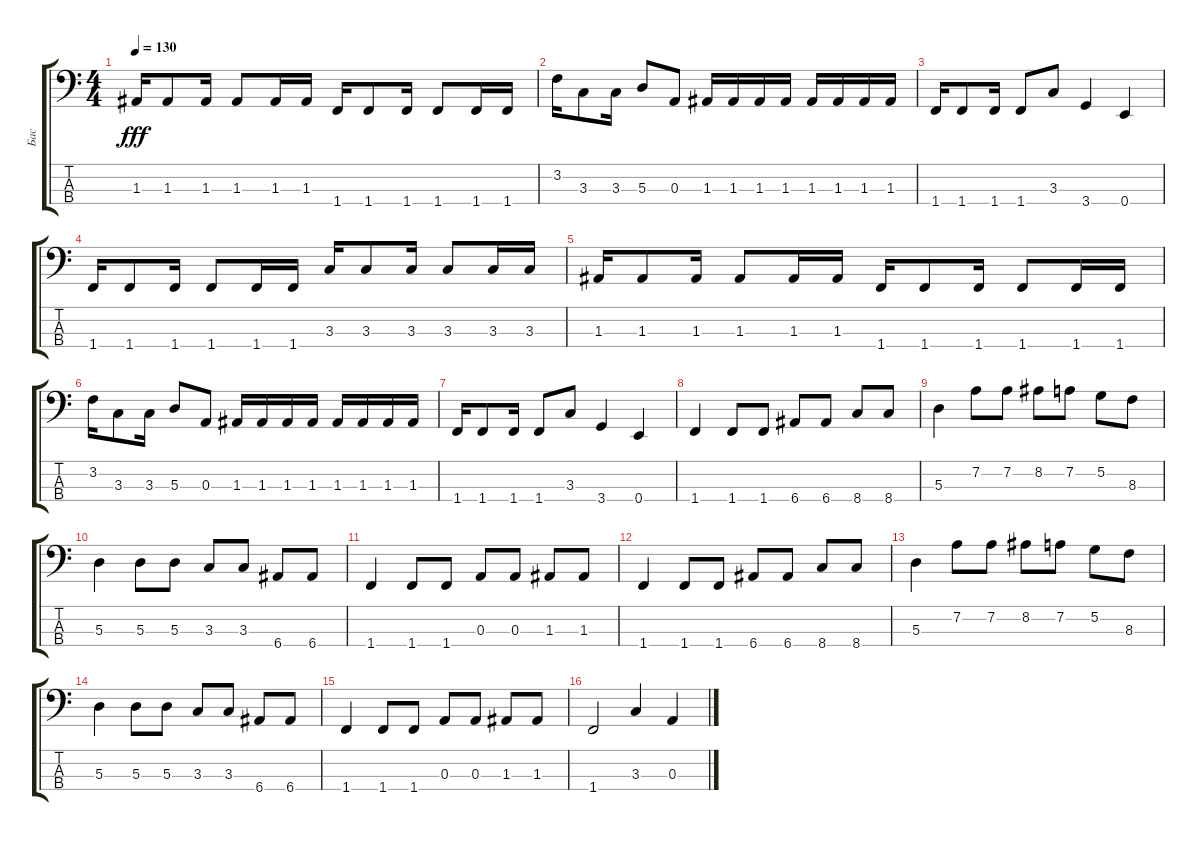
\track ("Бас" "Бас") {instrument electricbasspick}
\staff {score tabs}
\tuning (G2 D2 A1 E1) {hide}
\ts (4 4)
\tempo 130
\clef f4
\ks c
1.3.16{dy fff} 1.3.8 1.3.16 1.3.8 1.3.16 1.3.16 1.4.16 1.4.8 1.4.16 1.4.8 1.4.16 1.4.16 |
3.2.16 3.3.8 3.3.16 5.3.8 0.3.8 1.3.16 1.3.16 1.3.16 1.3.16 1.3.16 1.3.16 1.3.16 1.3.16 |
1.4.16 1.4.8 1.4.16 1.4.8 3.3.8 3.4.4 0.4.4 |
1.4.16 1.4.8 1.4.16 1.4.8 1.4.16 1.4.16 3.3.16 3.3.8 3.3.16 3.3.8 3.3.16 3.3.16 |
1.3.16 1.3.8 1.3.16 1.3.8 1.3.16 1.3.16 1.4.16 1.4.8 1.4.16 1.4.8 1.4.16 1.4.16 |
3.2.16 3.3.8 3.3.16 5.3.8 0.3.8 1.3.16 1.3.16 1.3.16 1.3.16 1.3.16 1.3.16 1.3.16 1.3.16 |
1.4.16 1.4.8 1.4.16 1.4.8 3.3.8 3.4.4 0.4.4 |
1.4.4 1.4.8 1.4.8 6.4.8 6.4.8 8.4.8 8.4.8 |
5.3.4 7.2.8 7.2.8 8.2.8 7.2.8 5.2.8 8.3.8 |
5.3.4 5.3.8 5.3.8 3.3.8 3.3.8 6.4.8 6.4.8 |
1.4.4 1.4.8 1.4.8 0.3.8 0.3.8 1.3.8 1.3.8 |
1.4.4 1.4.8 1.4.8 6.4.8 6.4.8 8.4.8 8.4.8 |
5.3.4 7.2.8 7.2.8 8.2.8 7.2.8 5.2.8 8.3.8 |
5.3.4 5.3.8 5.3.8 3.3.8 3.3.8 6.4.8 6.4.8 |
1.4.4 1.4.8 1.4.8 0.3.8 0.3.8 1.3.8 1.3.8 |
1.4.2 3.3.4 0.3.4
